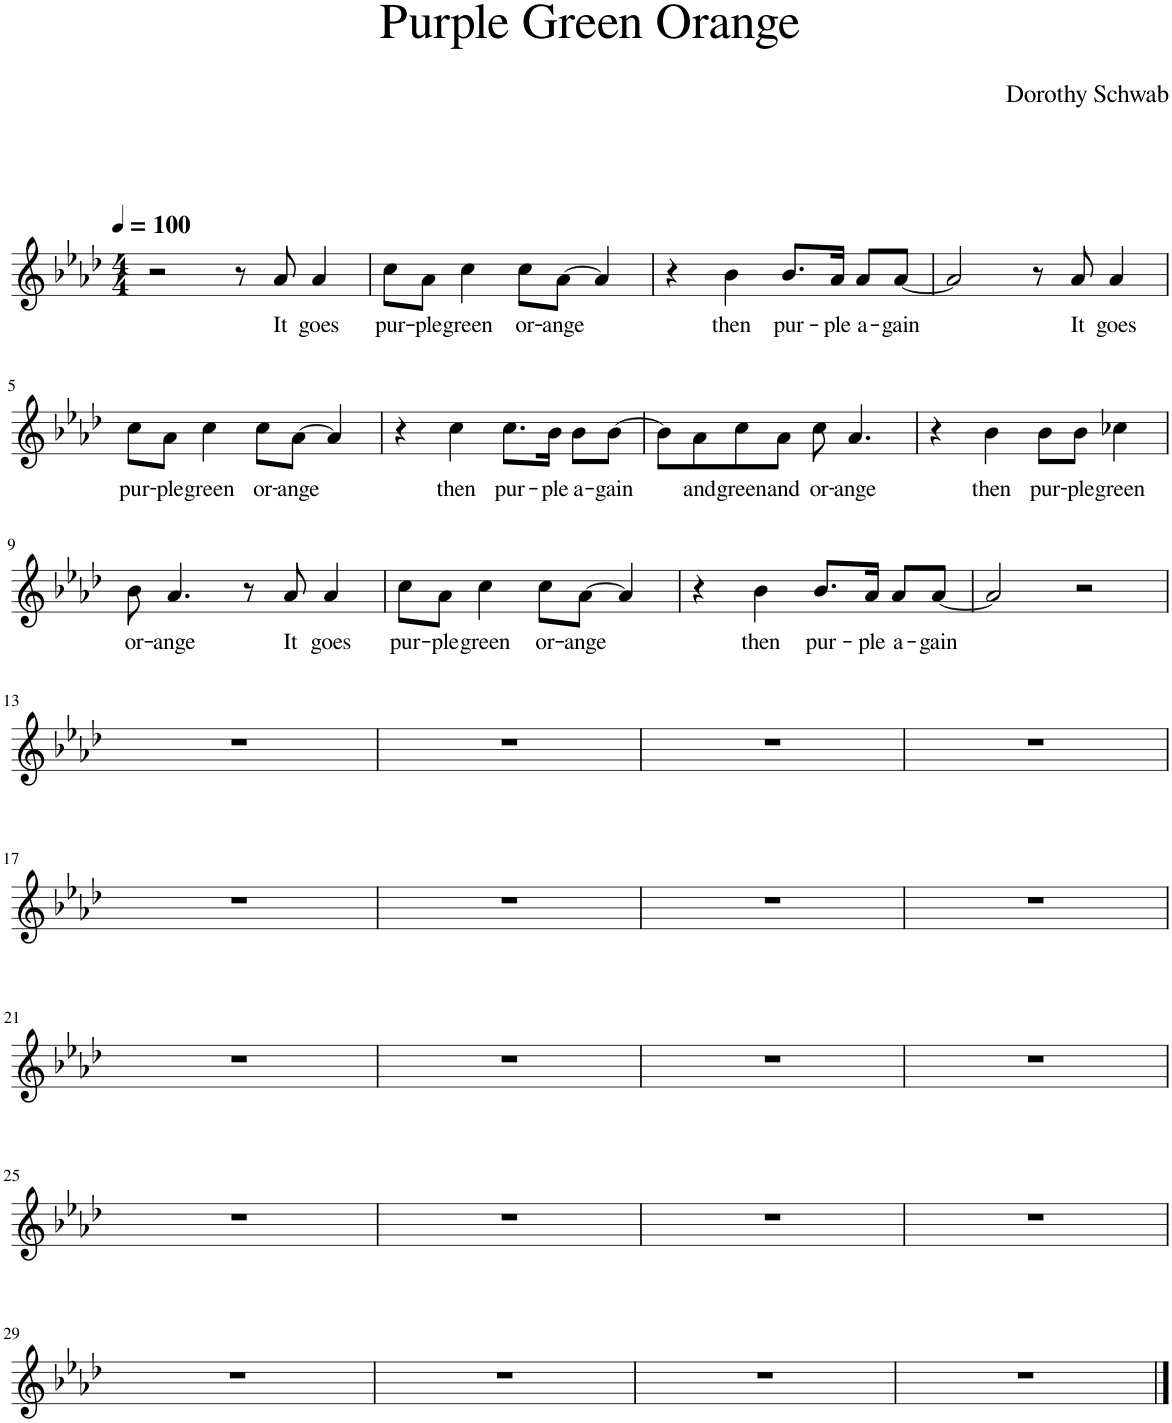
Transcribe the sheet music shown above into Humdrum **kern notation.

**kern	**text
*part1	*part1
*staff1	*staff1
*I"Piano	*
*I'Pno.	*
*clefG2	*
*k[b-e-a-d-]	*
*M4/4	*
*MM100	*
=1	=1
2r	.
8r	.
!	!LO:LY:b
8a-/	It
!	!LO:LY:b
4a-/	goes
=2	=2
!	!LO:LY:b
8cc\L	pur-
!	!LO:LY:b
8a-\J	-ple
!	!LO:LY:b
4cc\	green
!	!LO:LY:b
8cc\L	or-
!	!LO:LY:b
[8a-\J	-ange
4a-/]	.
=3	=3
4r	.
!	!LO:LY:b
4b-\	then
!	!LO:LY:b
8.b-/L	pur-
!	!LO:LY:b
16a-/Jk	-ple
!	!LO:LY:b
8a-/L	a-
!	!LO:LY:b
[8a-/J	-gain
=4	=4
2a-/]	.
8r	.
!	!LO:LY:b
8a-/	It
!	!LO:LY:b
4a-/	goes
!!LO:LB:g=z
=5	=5
!	!LO:LY:b
8cc\L	pur-
!	!LO:LY:b
8a-\J	-ple
!	!LO:LY:b
4cc\	green
!	!LO:LY:b
8cc\L	or-
!	!LO:LY:b
[8a-\J	-ange
4a-/]	.
=6	=6
4r	.
!	!LO:LY:b
4cc\	then
!	!LO:LY:b
8.cc\L	pur-
!	!LO:LY:b
16b-\Jk	-ple
!	!LO:LY:b
8b-\L	a-
!	!LO:LY:b
[8b-\J	-gain
=7	=7
8b-\L]	.
!	!LO:LY:b
8a-\	and
!	!LO:LY:b
8cc\	green
!	!LO:LY:b
8a-\J	and
!	!LO:LY:b
8cc\	or-
!	!LO:LY:b
4.a-/	-ange
=8	=8
4r	.
!	!LO:LY:b
4b-\	then
!	!LO:LY:b
8b-\L	pur-
!	!LO:LY:b
8b-\J	-ple
!	!LO:LY:b
4cc-X\	green
!!LO:LB:g=z
=9	=9
!	!LO:LY:b
8b-\	or-
!	!LO:LY:b
4.a-/	-ange
8r	.
!	!LO:LY:b
8a-/	It
!	!LO:LY:b
4a-/	goes
=10	=10
!	!LO:LY:b
8cc\L	pur-
!	!LO:LY:b
8a-\J	-ple
!	!LO:LY:b
4cc\	green
!	!LO:LY:b
8cc\L	or-
!	!LO:LY:b
[8a-\J	-ange
4a-/]	.
=11	=11
4r	.
!	!LO:LY:b
4b-\	then
!	!LO:LY:b
8.b-/L	pur-
!	!LO:LY:b
16a-/Jk	-ple
!	!LO:LY:b
8a-/L	a-
!	!LO:LY:b
[8a-/J	-gain
=12	=12
2a-/]	.
2r	.
!!LO:LB:g=z
=13	=13
1r	.
=14	=14
1r	.
=15	=15
1r	.
=16	=16
1r	.
!!LO:LB:g=z
=17	=17
1r	.
=18	=18
1r	.
=19	=19
1r	.
=20	=20
1r	.
!!LO:LB:g=z
=21	=21
1r	.
=22	=22
1r	.
=23	=23
1r	.
=24	=24
1r	.
!!LO:LB:g=z
=25	=25
1r	.
=26	=26
1r	.
=27	=27
1r	.
=28	=28
1r	.
!!LO:LB:g=z
=29	=29
1r	.
=30	=30
1r	.
=31	=31
1r	.
=32	=32
1r	.
==	==
*-	*-
